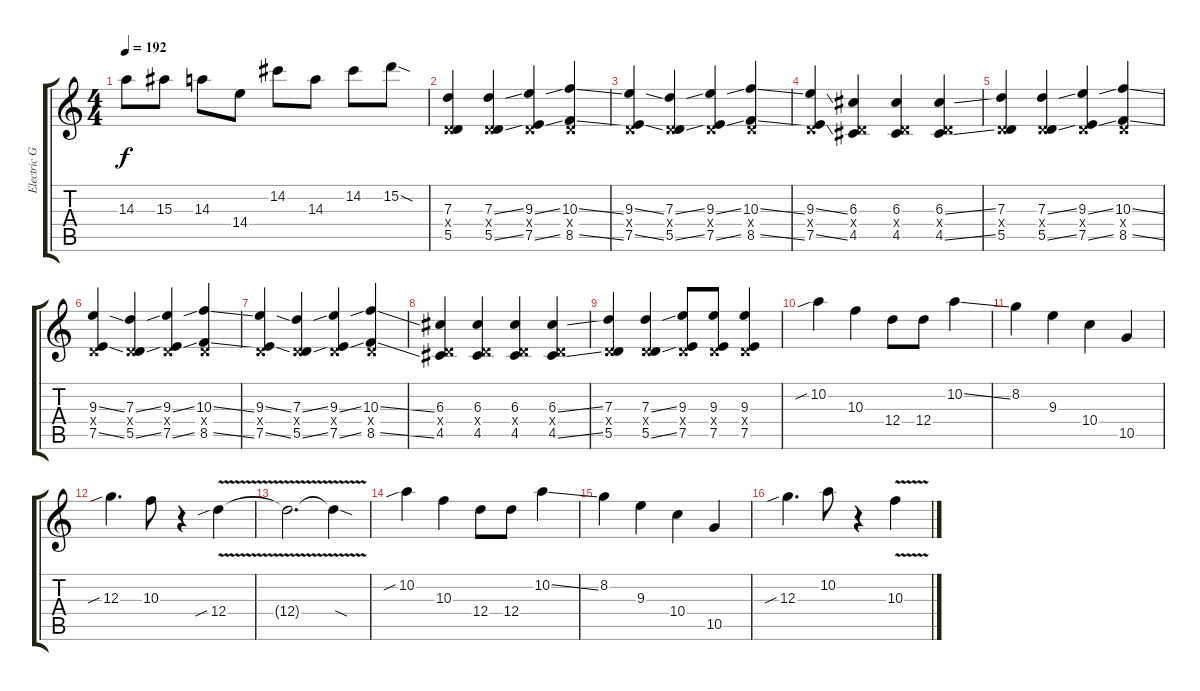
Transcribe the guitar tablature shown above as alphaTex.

\track ("Electric Guitar" "Electric G") {instrument distortionguitar}
\staff {score tabs}
\tuning (E4 B3 G3 D3 A2 D2) {hide}
\ts (4 4)
\tempo 192
\clef g2
\ks c
14.3.8{dy f} 15.3.8 14.3.8 14.4.8 14.2.8 14.3.8 14.2.8 15.2{sod}.8 |
(7.3 0.4{x} 5.5).4 (7.3{ss} 0.4{x} 5.5{ss}).4 (9.3{ss} 0.4{x} 7.5{ss}).4 (10.3{ss} 0.4{x} 8.5{ss}).4 |
(9.3{ss} 0.4{x} 7.5{ss}).4 (7.3{ss} 0.4{x} 5.5{ss}).4 (9.3{ss} 0.4{x} 7.5{ss}).4 (10.3{ss} 0.4{x} 8.5{ss}).4 |
(9.3{ss} 0.4{x} 7.5{ss}).4 (6.3 0.4{x} 4.5).4 (6.3 0.4{x} 4.5).4 (6.3{ss} 0.4{x} 4.5{ss}).4 |
(7.3 0.4{x} 5.5).4 (7.3{ss} 0.4{x} 5.5{ss}).4 (9.3{ss} 0.4{x} 7.5{ss}).4 (10.3{ss} 0.4{x} 8.5{ss}).4 |
(9.3{ss} 0.4{x} 7.5{ss}).4 (7.3{ss} 0.4{x} 5.5{ss}).4 (9.3{ss} 0.4{x} 7.5{ss}).4 (10.3{ss} 0.4{x} 8.5{ss}).4 |
(9.3{ss} 0.4{x} 7.5{ss}).4 (7.3{ss} 0.4{x} 5.5{ss}).4 (9.3{ss} 0.4{x} 7.5{ss}).4 (10.3{ss} 0.4{x} 8.5{ss}).4 |
(6.3 0.4{x} 4.5).4 (6.3 0.4{x} 4.5).4 (6.3 0.4{x} 4.5).4 (6.3{ss} 0.4{x} 4.5{ss}).4 |
(7.3 0.4{x} 5.5).4 (7.3{ss} 0.4{x} 5.5{ss}).4 (9.3 0.4{x} 7.5).8 (9.3 0.4{x} 7.5).8 (9.3 0.4{x} 7.5).4 |
10.2{sib}.4 10.3.4 12.4.8 12.4.8 10.2{ss}.4 |
8.2.4 9.3.4 10.4.4 10.5.4 |
12.3{sib}.4{d} 10.3.8 r.4 12.4{v sib}.4 |
12.4{v t}.2{d} 12.4{v sod t}.4 |
10.2{sib}.4 10.3.4 12.4.8 12.4.8 10.2{ss}.4 |
8.2.4 9.3.4 10.4.4 10.5.4 |
12.3{sib}.4{d} 10.2.8 r.4 10.3{v}.4
